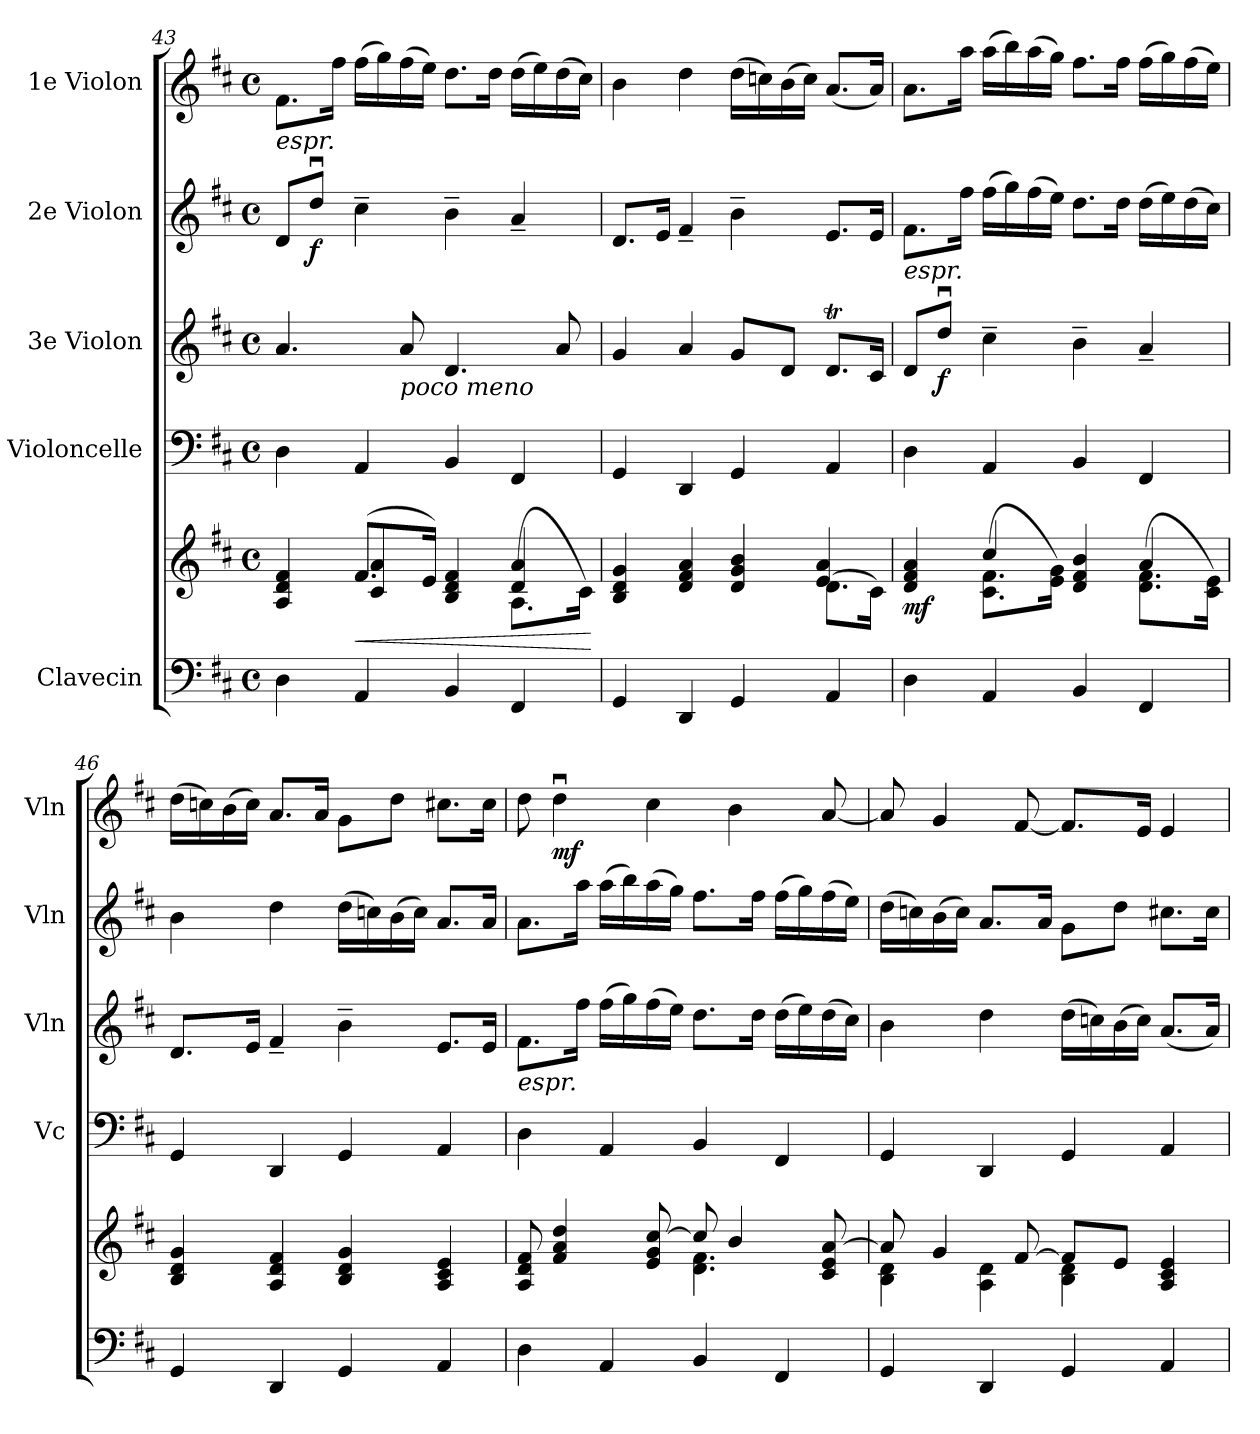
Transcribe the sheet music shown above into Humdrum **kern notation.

**kern	**kern	**dynam	**kern	**kern	**dynam	**kern	**dynam	**kern	**dynam
*part5	*part5	*part5	*part4	*part3	*part3	*part2	*part2	*part1	*part1
*staff6	*staff5	*staff5/6	*staff4	*staff3	*staff3	*staff2	*staff2	*staff1	*staff1
*I"Clavecin	*	*	*I"Violoncelle	*I"3e Violon	*	*I"2e Violon	*	*I"1e Violon	*
*	*	*	*I'Vc	*I'Vln	*	*I'Vln	*	*I'Vln	*
*clefF4	*clefG2	*	*clefF4	*clefG2	*	*clefG2	*	*clefG2	*
*k[f#c#]	*k[f#c#]	*	*k[f#c#]	*k[f#c#]	*	*k[f#c#]	*	*k[f#c#]	*
*M4/4	*M4/4	*	*M4/4	*M4/4	*	*M4/4	*	*M4/4	*
*met(c)	*met(c)	*	*met(c)	*met(c)	*	*met(c)	*	*met(c)	*
=43	=43	=43	=43	=43	=43	=43	=43	=43	=43
*	*^	*	*	*	*	*	*	*	*
!	!	!	!	!	!	!	!	!	!LO:TX:b:i:t=espr.	!
4D\	4A/ 4d/ 4f#/	4ryy	.	4D\	4.a/	.	8d/L	.	8.f#\L	.
!	!	!	!	!	!	!	!	!LO:DY:b	!	!
.	.	.	.	.	.	.	8ddu/J	f	.	.
.	.	.	.	.	.	.	.	.	16ff#\Jk	.
!	!	!	!LO:HP:b	!	!	!	!	!	!	!
4AA/	(8.f#/L	4c#/ 4a/	<	4AA/	.	.	4cc#~\	.	(>16ff#\LL	.
.	.	.	.	.	.	.	.	.	16gg\)	.
!	!	!	!	!	!LO:TX:b:i:t=poco meno	!	!	!	!	!
.	.	.	.	.	8a/	.	.	.	(>16ff#\	.
.	16e/Jk)	.	.	.	.	.	.	.	16ee\JJ)	.
4BB/	4B/ 4d/ 4f#/	4ryy	.	4BB/	4.d/	.	4b~\	.	8.dd\L	.
.	.	.	.	.	.	.	.	.	16dd\Jk	.
4FF#/	(8.A\L	4d/ 4a/	.	4FF#/	.	.	4a~/	.	(>16dd\LL	.
.	.	.	.	.	.	.	.	.	16ee\)	.
.	.	.	.	.	8a/	.	.	.	(>16dd\	.
.	16c#\Jk)	.	.	.	.	.	.	.	16cc#\JJ)	.
*	*v	*v	*	*	*	*	*	*	*	*
.	.	[	.	.	.	.	.	.	.
=44	=44	=44	=44	=44	=44	=44	=44	=44	=44
*	*^	*	*	*	*	*	*	*	*
4GG/	4B/ 4d/ 4g/	2.ryy	.	4GG/	4g/	.	8.d/L	.	4b\	.
.	.	.	.	.	.	.	16e/Jk	.	.	.
4DD/	4d/ 4f#/ 4a/	.	.	4DD/	4a/	.	4f#~/	.	4dd\	.
4GG/	4d/ 4g/ 4b/	.	.	4GG/	8g/L	.	4b~\	.	(>16dd\LL	.
.	.	.	.	.	.	.	.	.	16ccn\)	.
.	.	.	.	.	8d/J	.	.	.	(>16b\	.
.	.	.	.	.	.	.	.	.	16cc\JJ)	.
4AA/	(8.d\L	4e/ 4a/	.	4AA/	8.dT/L	.	8.e/L	.	(8.a/L	.
.	16c#\Jk)	.	.	.	16c#/Jk	.	16e/Jk	.	16a/Jk)	.
!!LO:PB:g=z
=45	=45	=45	=45	=45	=45	=45	=45	=45	=45	=45
!	!	!	!	!	!	!	!LO:TX:b:i:t=espr.	!	!	!
!	!	!	!LO:DY:b	!	!	!	!	!	!	!
4D\	4d/ 4f#/ 4a/	4ryy	mf	4D\	8d/L	.	8.f#\L	.	8.a\L	.
!	!	!	!	!	!	!LO:DY:b	!	!	!	!
.	.	.	.	.	8ddu/J	f	.	.	.	.
.	.	.	.	.	.	.	16ff#\Jk	.	16aa\Jk	.
4AA/	(8.c#\ 8.f#\L	4cc#/	.	4AA/	4cc#~\	.	(>16ff#\LL	.	(>16aa\LL	.
.	.	.	.	.	.	.	16gg\)	.	16bb\)	.
.	.	.	.	.	.	.	(>16ff#\	.	(>16aa\	.
.	16e\ 16g\Jk)	.	.	.	.	.	16ee\JJ)	.	16gg\JJ)	.
4BB/	4d/ 4f#/ 4b/	4ryy	.	4BB/	4b~\	.	8.dd\L	.	8.ff#\L	.
.	.	.	.	.	.	.	16dd\Jk	.	16ff#\Jk	.
4FF#/	(8.d\ 8.f#\L	4a/	.	4FF#/	4a~/	.	(>16dd\LL	.	(>16ff#\LL	.
.	.	.	.	.	.	.	16ee\)	.	16gg\)	.
.	.	.	.	.	.	.	(>16dd\	.	(>16ff#\	.
.	16c#\ 16e\Jk)	.	.	.	.	.	16cc#\JJ)	.	16ee\JJ)	.
*	*v	*v	*	*	*	*	*	*	*	*
=46	=46	=46	=46	=46	=46	=46	=46	=46	=46
4GG/	4B/ 4d/ 4g/	.	4GG/	8.d/L	.	4b\	.	(>16dd\LL	.
.	.	.	.	.	.	.	.	16ccn\)	.
.	.	.	.	.	.	.	.	(>16b\	.
.	.	.	.	16e/Jk	.	.	.	16cc\JJ)	.
4DD/	4A/ 4d/ 4f#/	.	4DD/	4f#~/	.	4dd\	.	8.a/L	.
.	.	.	.	.	.	.	.	16a/Jk	.
4GG/	4B/ 4d/ 4g/	.	4GG/	4b~\	.	(>16dd\LL	.	8g\L	.
.	.	.	.	.	.	16ccn\)	.	.	.
.	.	.	.	.	.	(>16b\	.	8dd\J	.
.	.	.	.	.	.	16cc\JJ)	.	.	.
4AA/	4A/ 4c#/ 4e/	.	4AA/	8.e/L	.	8.a/L	.	8.cc#X\L	.
.	.	.	.	16e/Jk	.	16a/Jk	.	16cc#\Jk	.
=47	=47	=47	=47	=47	=47	=47	=47	=47	=47
*	*^	*	*	*	*	*	*	*	*
!	!	!	!	!	!LO:TX:b:i:t=espr.	!	!	!	!	!
4D\	8A/ 8d/ 8f#/	2ryy	.	4D\	8.f#\L	.	8.a\L	.	8dd\	.
!	!	!	!	!	!	!	!	!	!	!LO:DY:b
.	4f#/ 4a/ 4dd/	.	.	.	.	.	.	.	4ddu\	mf
.	.	.	.	.	16ff#\Jk	.	16aa\Jk	.	.	.
4AA/	.	.	.	4AA/	(>16ff#\LL	.	(>16aa\LL	.	.	.
.	.	.	.	.	16gg\)	.	16bb\)	.	.	.
.	8e/ 8g/ [8cc#/	.	.	.	(>16ff#\	.	(>16aa\	.	4cc#\	.
.	.	.	.	.	16ee\JJ)	.	16gg\JJ)	.	.	.
4BB/	8cc#/]	4.d\ 4.f#\	.	4BB/	8.dd\L	.	8.ff#\L	.	.	.
.	4b/	.	.	.	.	.	.	.	4b\	.
.	.	.	.	.	16dd\Jk	.	16ff#\Jk	.	.	.
4FF#/	.	.	.	4FF#/	(>16dd\LL	.	(>16ff#\LL	.	.	.
.	.	.	.	.	16ee\)	.	16gg\)	.	.	.
.	8c#/ 8e/ [8a/	8ryy	.	.	(>16dd\	.	(>16ff#\	.	[8a/	.
.	.	.	.	.	16cc#\JJ)	.	16ee\JJ)	.	.	.
!!LO:LB:g=z
=48	=48	=48	=48	=48	=48	=48	=48	=48	=48	=48
4GG/	8a/]	4B\ 4d\	.	4GG/	4b\	.	(>16dd\LL	.	8a/]	.
.	.	.	.	.	.	.	16ccn\)	.	.	.
.	4g/	.	.	.	.	.	(>16b\	.	4g/	.
.	.	.	.	.	.	.	16cc\JJ)	.	.	.
4DD/	.	4A\ 4d\	.	4DD/	4dd\	.	8.a/L	.	.	.
.	[8f#/	.	.	.	.	.	.	.	[8f#/	.
.	.	.	.	.	.	.	16a/Jk	.	.	.
4GG/	8f#/L]	4B\ 4d\	.	4GG/	(>16dd\LL	.	8g\L	.	8.f#/L]	.
.	.	.	.	.	16ccn\)	.	.	.	.	.
.	8e/J	.	.	.	(>16b\	.	8dd\J	.	.	.
.	.	.	.	.	16cc\JJ)	.	.	.	16e/Jk	.
4AA/	4A/ 4c#/ 4e/	4ryy	.	4AA/	(8.a/L	.	8.cc#X\L	.	4e/	.
.	.	.	.	.	16a/Jk)	.	16cc#\Jk	.	.	.
*	*v	*v	*	*	*	*	*	*	*	*
=	=	=	=	=	=	=	=	=	=
*-	*-	*-	*-	*-	*-	*-	*-	*-	*-
